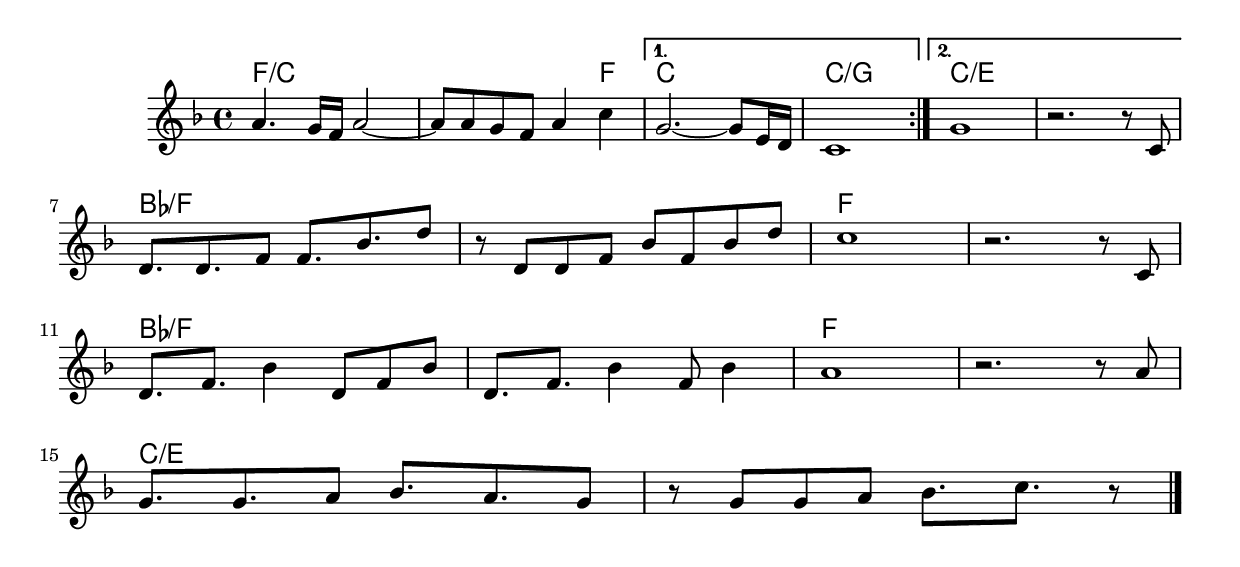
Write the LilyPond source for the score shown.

\version "2.18.2"

%{
  TODO: Recurring theme!

  Move to D. (d c bes, then g f ees).

  Maybe change rhythm in the first few bars?
%}

<<
  \chords {
    \set chordChanges = ##t

    \repeat volta 2 {
      f1/c | f2./c f4 |
    }
    \alternative {
      { c1 | c/g }
      { c/e | c/e }
    }

    bes/f | bes/f | f | f |
    bes/f | bes/f | f | f |

    c/e | c/e |
  }

  \relative {
    \key f \major

    \repeat volta 2 {
      a'4. g16 f a2~ | a8 a g f a4 c |
    }
    \alternative {
      { g2.~ g8 e16 d | c1 | }
      { g'1 | r2. r8 c, | }
    }
    \break

    d8. d f8 f8. bes d8 | r d, d f bes f bes d |
    c1 | r2. r8 c,  | \break
    d8. f bes4 d,8 f bes | d,8. f bes4 f8 bes4 |
    a1 | r2. r8 a | \break

    g8. g a8 bes8. a g8 | r g g a bes8. c r8 |


    \bar "|."
  }
>>
